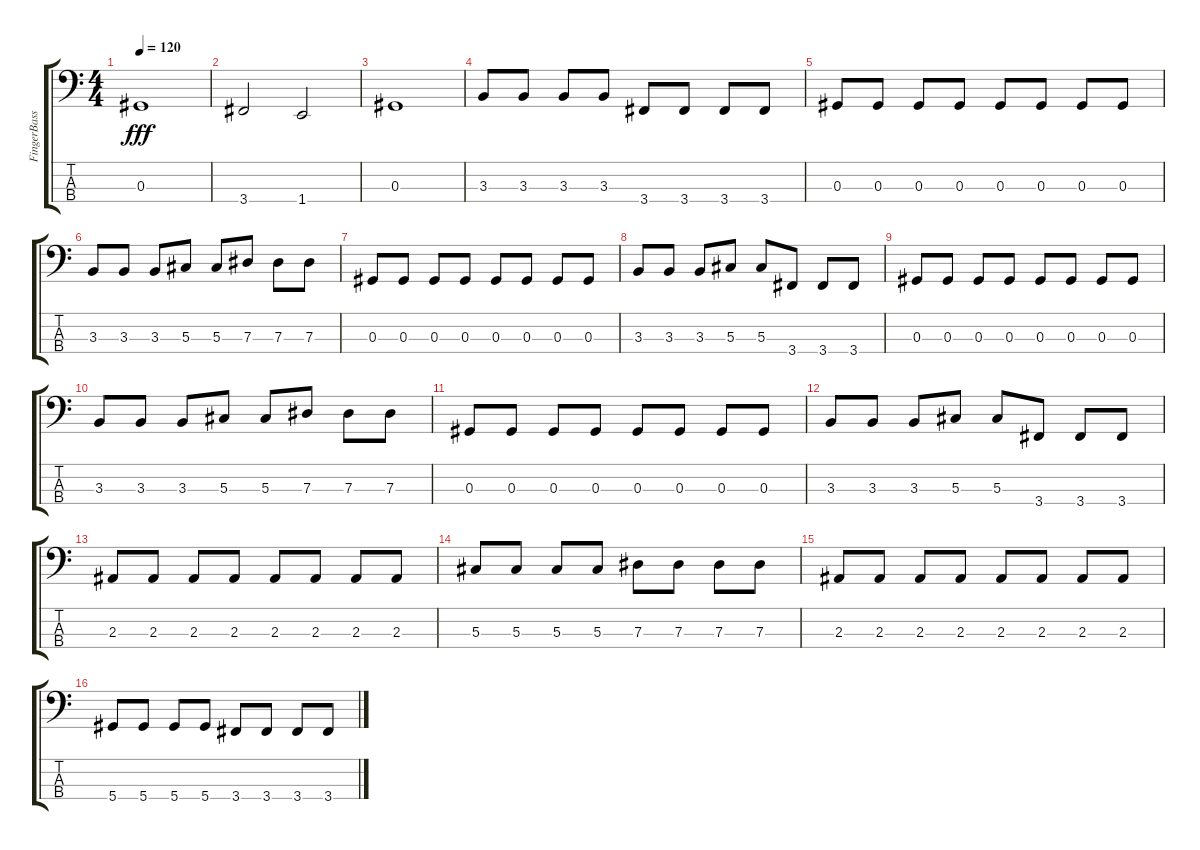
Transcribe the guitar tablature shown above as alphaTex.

\track ("FingerBass" "FingerBass") {instrument electricbassfinger}
\staff {score tabs}
\tuning (Gb2 Db2 Ab1 Eb1) {hide}
\ts (4 4)
\tempo 120
\clef f4
\ks c
0.3.1{dy fff} |
3.4.2 1.4.2 |
0.3.1 |
3.3.8 3.3.8 3.3.8 3.3.8 3.4.8 3.4.8 3.4.8 3.4.8 |
0.3.8 0.3.8 0.3.8 0.3.8 0.3.8 0.3.8 0.3.8 0.3.8 |
3.3.8 3.3.8 3.3.8 5.3.8 5.3.8 7.3.8 7.3.8 7.3.8 |
0.3.8 0.3.8 0.3.8 0.3.8 0.3.8 0.3.8 0.3.8 0.3.8 |
3.3.8 3.3.8 3.3.8 5.3.8 5.3.8 3.4.8 3.4.8 3.4.8 |
0.3.8 0.3.8 0.3.8 0.3.8 0.3.8 0.3.8 0.3.8 0.3.8 |
3.3.8 3.3.8 3.3.8 5.3.8 5.3.8 7.3.8 7.3.8 7.3.8 |
0.3.8 0.3.8 0.3.8 0.3.8 0.3.8 0.3.8 0.3.8 0.3.8 |
3.3.8 3.3.8 3.3.8 5.3.8 5.3.8 3.4.8 3.4.8 3.4.8 |
2.3.8 2.3.8 2.3.8 2.3.8 2.3.8 2.3.8 2.3.8 2.3.8 |
5.3.8 5.3.8 5.3.8 5.3.8 7.3.8 7.3.8 7.3.8 7.3.8 |
2.3.8 2.3.8 2.3.8 2.3.8 2.3.8 2.3.8 2.3.8 2.3.8 |
5.4.8 5.4.8 5.4.8 5.4.8 3.4.8 3.4.8 3.4.8 3.4.8
